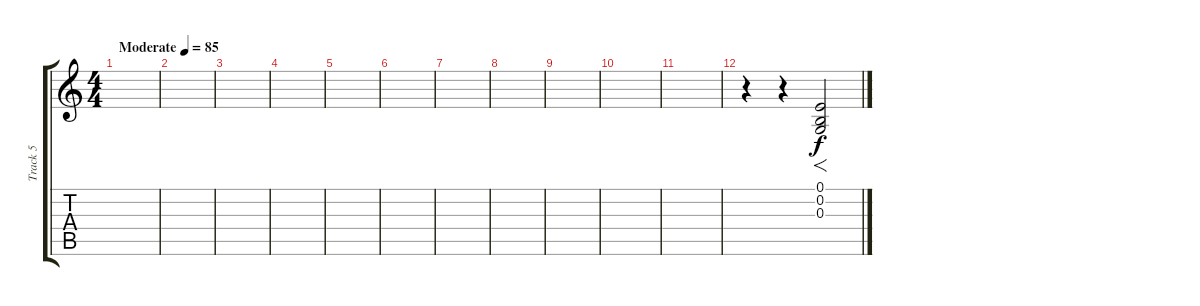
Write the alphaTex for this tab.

\track ("Track 5" "Track 5") {instrument reversecymbal}
\staff {score tabs}
\tuning (E4 B3 G3 D3 A2 E2) {hide}
\ts (4 4)
\tempo (85 "Moderate")
\clef g2
\ks c
|
|
|
|
|
|
|
|
|
|
|
r.4 r.4 (0.1 0.2 0.3).2{f}
